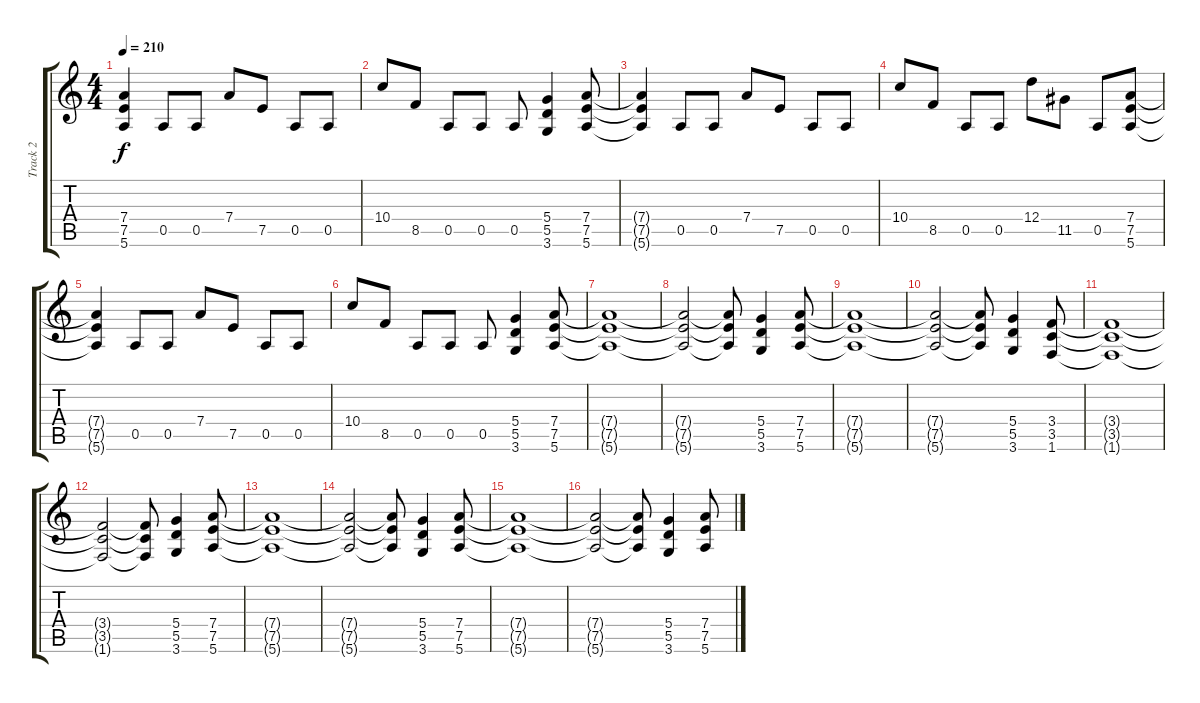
\track ("Track 2" "Track 2") {instrument distortionguitar}
\staff {score tabs}
\tuning (E4 B3 G3 D3 A2 E2) {hide}
\ts (4 4)
\tempo 210
\clef g2
\ks c
(7.4{t} 7.5{t} 5.6{t}).4{dy f} 0.5.8 0.5.8 7.4.8 7.5.8 0.5.8 0.5.8 |
10.4.8 8.5.8 0.5.8 0.5.8 0.5.8 (5.4 5.5 3.6).4 (7.4 7.5 5.6).8 |
(7.4{t} 7.5{t} 5.6{t}).4 0.5.8 0.5.8 7.4.8 7.5.8 0.5.8 0.5.8 |
10.4.8 8.5.8 0.5.8 0.5.8 12.4.8 11.5.8 0.5.8 (7.4 7.5 5.6).8 |
(7.4{t} 7.5{t} 5.6{t}).4 0.5.8 0.5.8 7.4.8 7.5.8 0.5.8 0.5.8 |
10.4.8 8.5.8 0.5.8 0.5.8 0.5.8 (5.4 5.5 3.6).4 (7.4 7.5 5.6).8 |
(7.4{t} 7.5{t} 5.6{t}).1 |
(7.4{t} 7.5{t} 5.6{t}).2 (7.4{t} 7.5{t} 5.6{t}).8 (5.4 5.5 3.6).4 (7.4 7.5 5.6).8 |
(7.4{t} 7.5{t} 5.6{t}).1 |
(7.4{t} 7.5{t} 5.6{t}).2 (7.4{t} 7.5{t} 5.6{t}).8 (5.4 5.5 3.6).4 (3.4 3.5 1.6).8 |
(3.4{t} 3.5{t} 1.6{t}).1 |
(3.4{t} 3.5{t} 1.6{t}).2 (3.4{t} 3.5{t} 1.6{t}).8 (5.4 5.5 3.6).4 (7.4 7.5 5.6).8 |
(7.4{t} 7.5{t} 5.6{t}).1 |
(7.4{t} 7.5{t} 5.6{t}).2 (7.4{t} 7.5{t} 5.6{t}).8 (5.4 5.5 3.6).4 (7.4 7.5 5.6).8 |
(7.4{t} 7.5{t} 5.6{t}).1 |
(7.4{t} 7.5{t} 5.6{t}).2 (7.4{t} 7.5{t} 5.6{t}).8 (5.4 5.5 3.6).4 (7.4 7.5 5.6).8
